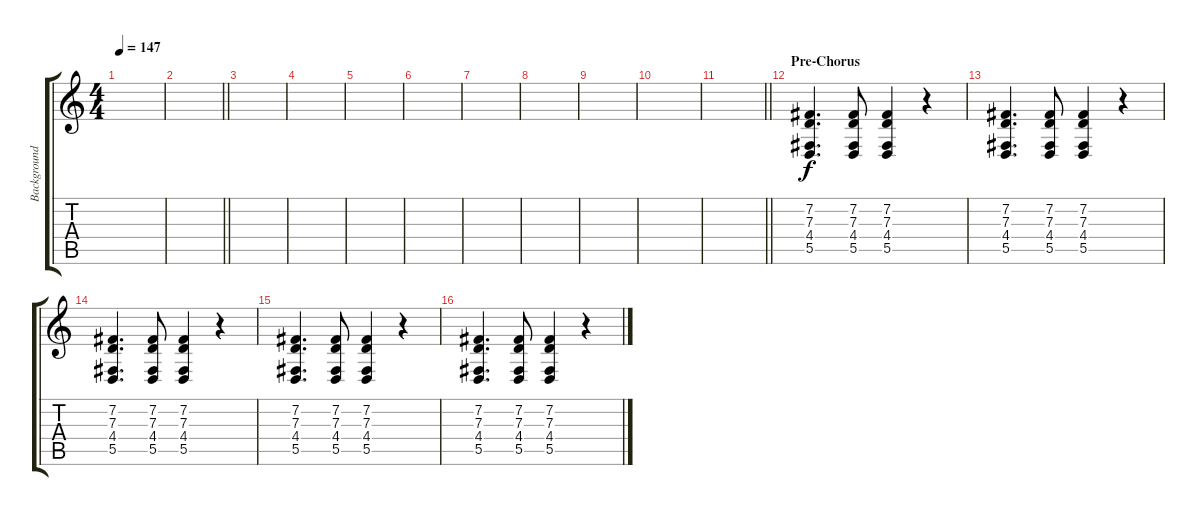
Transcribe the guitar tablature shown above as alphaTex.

\track ("Background Vocals" "Background") {instrument lead6voice}
\staff {score tabs}
\tuning (E4 B3 G3 D3 A2 D2) {hide}
\ts (4 4)
\tempo 147
\clef g2
\ks c
|
\barLineRight lightlight
|
\section ("" "")
|
|
|
|
|
|
|
|
\barLineRight lightlight
|
\section ("" "Pre-Chorus")
(7.2 7.3 4.4 5.5).4{d} (7.2 7.3 4.4 5.5).8 (7.2 7.3 4.4 5.5).4 r.4 |
(7.2 7.3 4.4 5.5).4{d} (7.2 7.3 4.4 5.5).8 (7.2 7.3 4.4 5.5).4 r.4 |
(7.2 7.3 4.4 5.5).4{d} (7.2 7.3 4.4 5.5).8 (7.2 7.3 4.4 5.5).4 r.4 |
(7.2 7.3 4.4 5.5).4{d} (7.2 7.3 4.4 5.5).8 (7.2 7.3 4.4 5.5).4 r.4 |
(7.2 7.3 4.4 5.5).4{d} (7.2 7.3 4.4 5.5).8 (7.2 7.3 4.4 5.5).4 r.4
